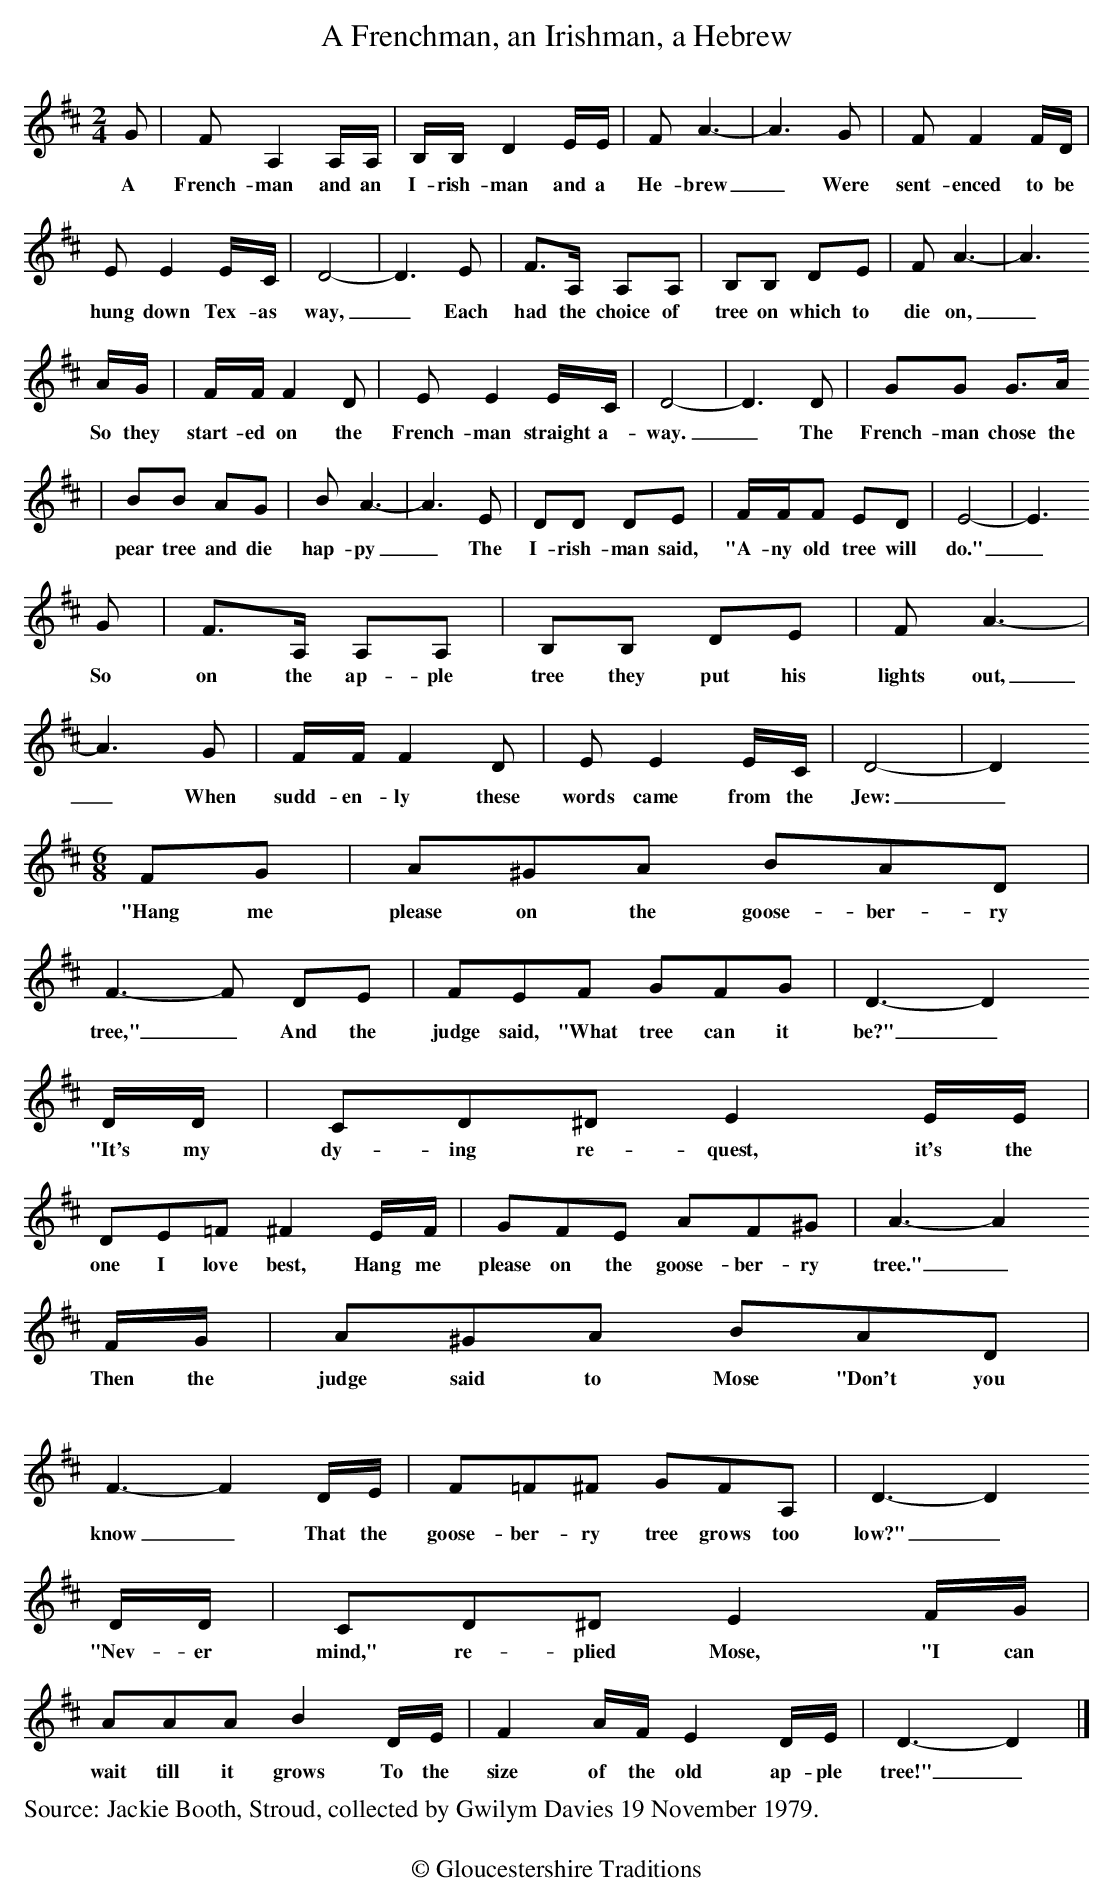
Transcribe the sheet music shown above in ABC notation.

X:1
T: A Frenchman, an Irishman, a Hebrew
M: 2/4
L: 1/4
K: D
G/ | F/A,A,//A,// | B,//B,//DE//E// | F/A3/- | A3/G/ | F/FF//D//  |
w:A French-man and an I-rish-man and a He-brew_ Were sent-enced to be
 E/E E//C// | D2- | D> E | F/>A,/ A,/A,/ | B,/B,/ D/E/ | F/A3/- | A3/
w:hung down Tex-as way,_Each had the choice of tree on which to die on,_
A//G// | F//F//FD/ | E/EE//C// | D2- | D>D |G/G/ G/>A/
w:So they start-ed on the French-man straight a-way._The French-man chose the
 |  B/B/ A/G/ | B<A- | A3/ E/ | D/D/ D/E/ | F//F//F/ E/D/ | E2- | E>
w: pear tree and die hap-py_ The I-rish-man said, "A-ny old tree will do."_
G | F/>A,/ A,/A,/ |  B,/B,/ D/E/ | F/A3/- | A3/G/| F//F//FD/ |  E/EE//C// | D2- | D
w:So on the ap-ple tree they put his lights out,_ When sudd-en-ly these words came from the Jew:_
[M:6/8][L:1/8]FG | A^GA BAD | F3-F DE | FEF GFG | D3-D2
w:"Hang me please on the goose-ber-ry tree,"_ And the judge said, "What tree can it be?"_
D/D/ | CD^D E2E/E/ | DE=F ^F2E/F/ | GFE AF^G | A3-A2
w:"It's my dy-ing re-quest, it's the one I love best, Hang me please on the goose-ber-ry tree."_
F/G/ | A^GA BAD | F3-F2 D/E/ | F=F^F GFA, | D3-D2
w:Then the judge said to Mose "Don't you know_ That the goose-ber-ry tree grows too low?"_
D/D/ | CD^D E2F/G/ | AAA B2D/E/ | F2A/F/ E2D/E/ | D3-D2 |]
w:"Nev-er mind," re-plied Mose, "I can wait till it grows To the size of the old ap-ple tree!"_
w:
